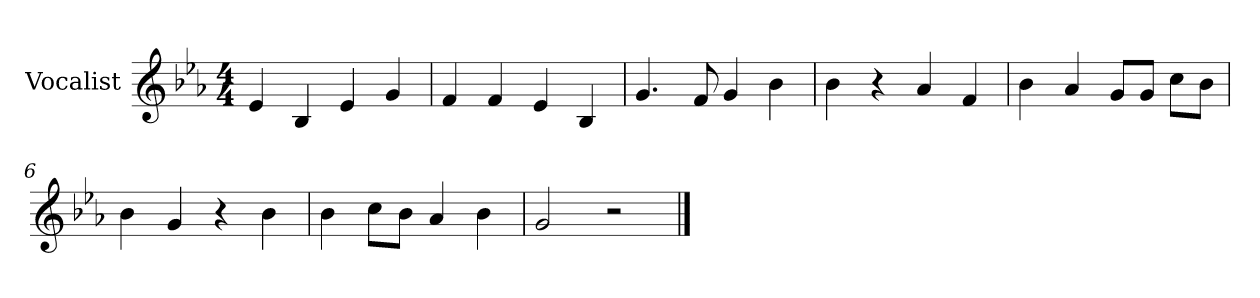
**kern
*part1
*staff1
*I"Vocalist
*k[b-e-a-]
*E-:
*M4/4
=1
4e-
4B-
4e-
4g
=2
4f
4f
4e-
4B-
=3
4.g
8f
4g
4b-
=4
4b-
4r
4a-
4f
=5
4b-
4a-
8gL
8gJ
8ccL
8b-J
=6
4b-
4g
4r
4b-
=7
4b-
8ccL
8b-J
4a-
4b-
=8
2g
2r
==
*-
